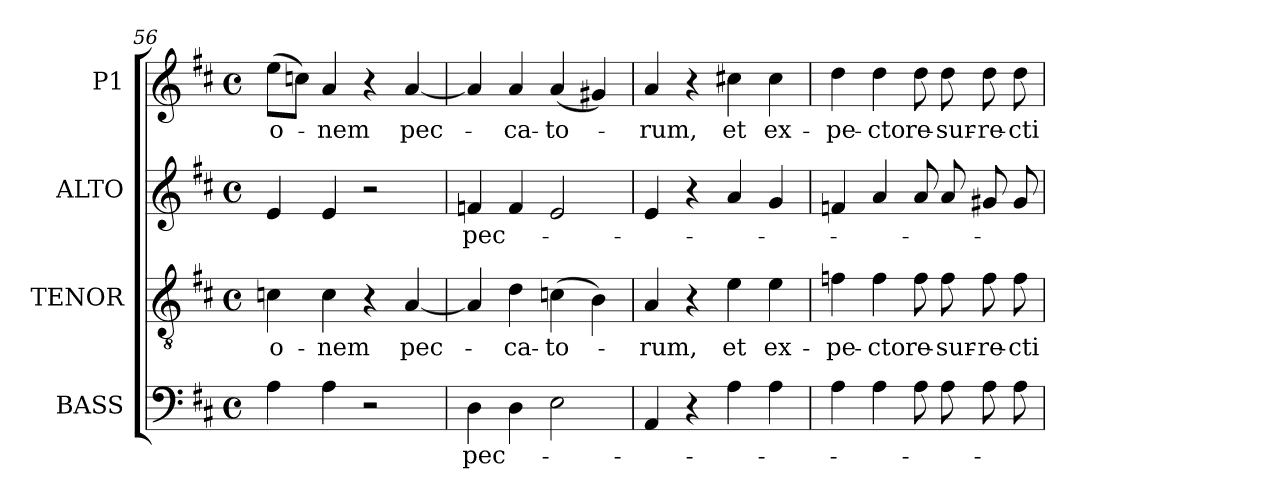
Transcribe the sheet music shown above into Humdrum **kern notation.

**kern	**text	**kern	**text	**kern	**text	**kern	**text
*part4	*part4	*part3	*part3	*part2	*part2	*part1	*part1
*staff4	*staff4	*staff3	*staff3	*staff2	*staff2	*staff1	*staff1
*I"BASS	*	*I"TENOR	*	*I"ALTO	*	*I"P1	*
!!LO:LB:g=z
*clefF4	*	*clefGv2	*	*clefG2	*	*clefG2	*
*	*	*ITrd7c12	*	*	*	*	*
*k[f#c#]	*	*k[f#c#]	*	*k[f#c#]	*	*k[f#c#]	*
*D:	*	*D:	*	*D:	*	*D:	*
*M4/4	*	*M4/4	*	*M4/4	*	*M4/4	*
*met(c)	*	*met(c)	*	*met(c)	*	*met(c)	*
=56	=56	=56	=56	=56	=56	=56	=56
!	!	!	!LO:LY:b:color=#000000	!	!	!	!
!	!	!	!	!	!	!	!LO:LY:b:color=#000000
4Ai\	.	4Cni\	-o-	4ei/	.	(8eei\L	-o-
.	.	.	.	.	.	8ccni\J)	.
!	!	!	!LO:LY:b:color=#000000	!	!	!	!
!	!	!	!	!	!	!	!LO:LY:b:color=#000000
4Ai\	.	4Ci\	-nem	4ei/	.	4ai/	-nem
2r	.	4r	.	2r	.	4r	.
!	!	!	!LO:LY:b:color=#000000	!	!	!	!
!	!	!	!	!	!	!	!LO:LY:b:color=#000000
.	.	[4AAi/	pec-	.	.	[4ai/	pec-
=57	=57	=57	=57	=57	=57	=57	=57
!	!LO:LY:a:color=#000000	!	!	!	!	!	!
!	!	!	!	!	!LO:LY:a:color=#000000	!	!
4Di\	pec -	4AAi/]	.	4fni/	pec -	4ai/]	.
!	!	!	!LO:LY:b:color=#000000	!	!	!	!
!	!	!	!	!	!	!	!LO:LY:b:color=#000000
4Di\	.	4Di\	-ca-	4fi/	.	4ai/	-ca-
!	!	!	!LO:LY:b:color=#000000	!	!	!	!
!	!	!	!	!	!	!	!LO:LY:b:color=#000000
2Ei\	.	(4Cni\	-to-	2ei/	.	(4ai/	-to-
.	.	4BBi\)	.	.	.	4g#Xi/)	.
=58	=58	=58	=58	=58	=58	=58	=58
!	!	!	!LO:LY:b:color=#000000	!	!	!	!
!	!	!	!	!	!	!	!LO:LY:b:color=#000000
4AAi/	.	4AAi/	-rum,	4ei/	.	4ai/	-rum,
4r	.	4r	.	4r	.	4r	.
!	!	!	!LO:LY:b:color=#000000	!	!	!	!
!	!	!	!	!	!	!	!LO:LY:b:color=#000000
4Ai\	.	4Ei\	et	4ai/	.	4cc#Xi\	et
!	!	!	!LO:LY:b:color=#000000	!	!	!	!
!	!	!	!	!	!	!	!LO:LY:b:color=#000000
4Ai\	.	4Ei\	ex-	4gi/	.	4cc#i\	ex-
=59	=59	=59	=59	=59	=59	=59	=59
!	!	!	!LO:LY:b:color=#000000	!	!	!	!
!	!	!	!	!	!	!	!LO:LY:b:color=#000000
4Ai\	.	4Fni\	-pe-	4fni/	.	4ddi\	-pe-
!	!	!	!LO:LY:b:color=#000000	!	!	!	!
!	!	!	!	!	!	!	!LO:LY:b:color=#000000
4Ai\	.	4Fi\	-cto	4ai/	.	4ddi\	-cto
!	!	!	!LO:LY:b:color=#000000	!	!	!	!
!	!	!	!	!	!	!	!LO:LY:b:color=#000000
8Ai\	.	8Fi\	re-	8ai/	.	8ddi\	re-
!	!	!	!LO:LY:b:color=#000000	!	!	!	!
!	!	!	!	!	!	!	!LO:LY:b:color=#000000
8Ai\	.	8Fi\	-sur-	8ai/	.	8ddi\	-sur-
!	!	!	!LO:LY:b:color=#000000	!	!	!	!
!	!	!	!	!	!	!	!LO:LY:b:color=#000000
8Ai\	.	8Fi\	-re-	8g#Xi/	.	8ddi\	-re-
!	!	!	!LO:LY:b:color=#000000	!	!	!	!
!	!	!	!	!	!	!	!LO:LY:b:color=#000000
8Ai\	.	8Fi\	-cti-	8g#i/	.	8ddi\	-cti-
=	=	=	=	=	=	=	=
*-	*-	*-	*-	*-	*-	*-	*-
